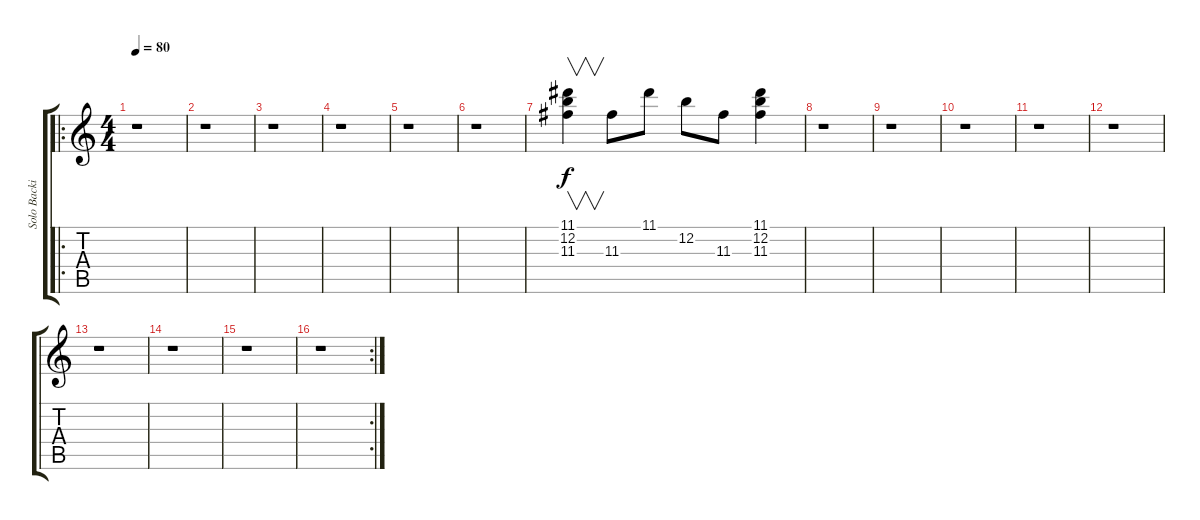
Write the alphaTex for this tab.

\track ("Solo Backing" "Solo Backi") {instrument acousticguitarnylon}
\staff {score tabs}
\tuning (E4 B3 G3 D3 A2 E2) {hide}
\ro
\ts (4 4)
\tempo 80
\clef g2
\ks c
r.1{dy f} |
r.1 |
r.1 |
r.1 |
r.1 |
r.1 |
(11.1 12.2 11.3).4{v} 11.3.8 11.1.8 12.2.8 11.3.8 (11.1 12.2 11.3).4 |
r.1 |
r.1 |
r.1 |
r.1 |
r.1 |
r.1 |
r.1 |
r.1 |
\rc 2
r.1
